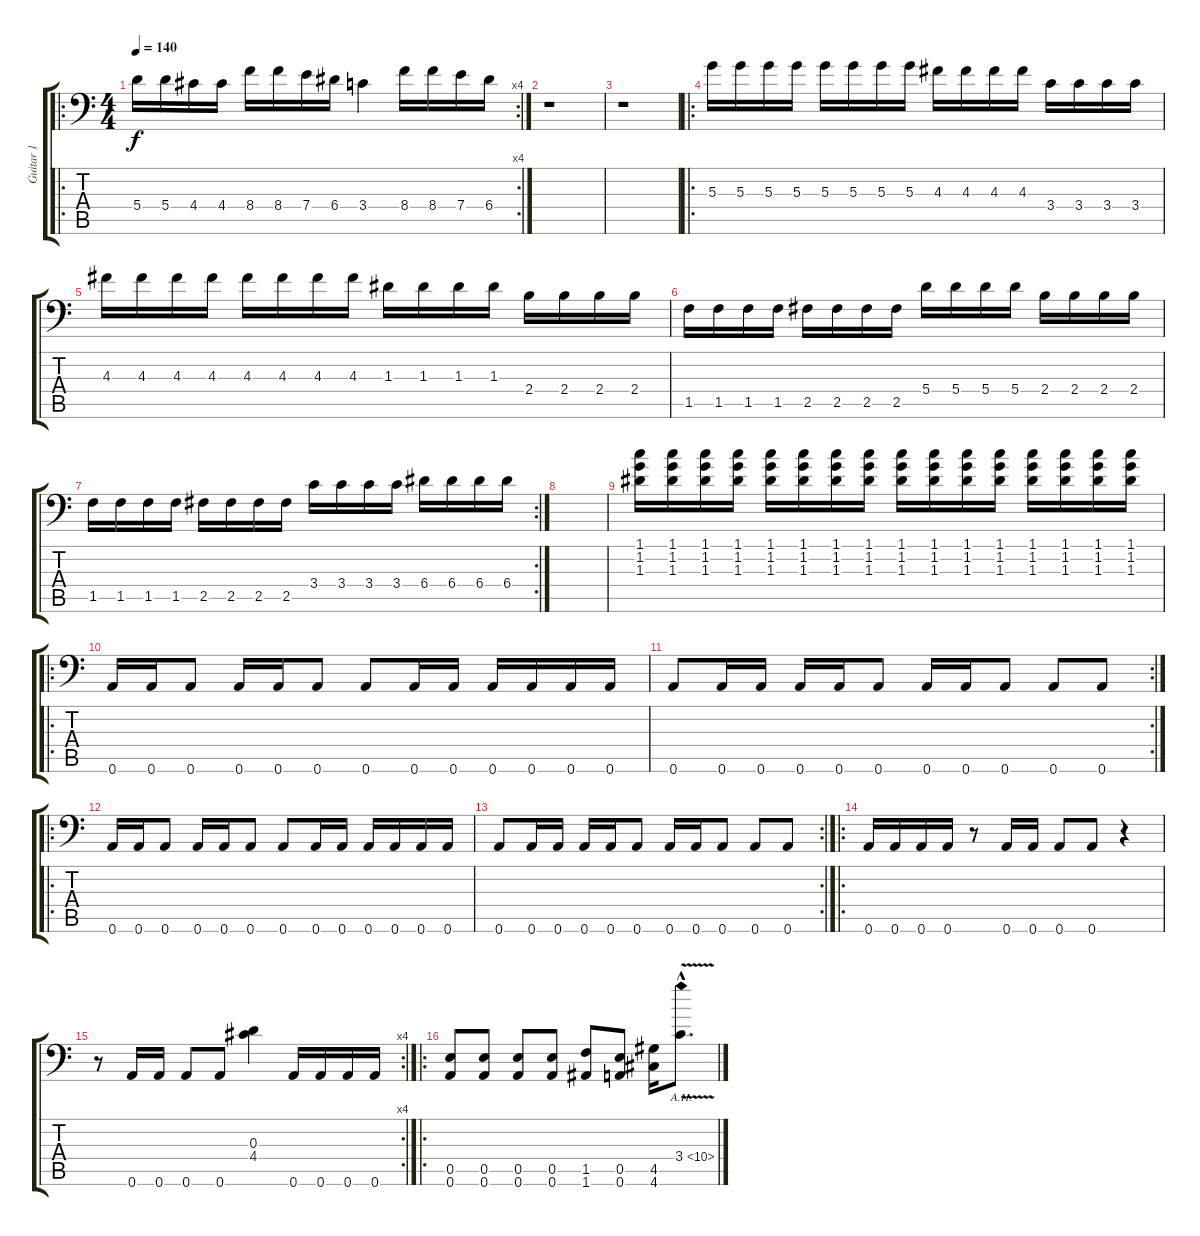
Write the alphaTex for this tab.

\track ("Guitar 1" "Guitar 1") {instrument distortionguitar}
\staff {score tabs}
\tuning (B3 Gb3 D3 A2 E2 A1) {hide}
\ro
\rc 4
\ts (4 4)
\tempo 140
\clef f4
\ks c
5.4.16{dy f} 5.4.16 4.4.16 4.4.16 8.4.16 8.4.16 7.4.16 6.4.16 3.4.4 8.4.16 8.4.16 7.4.16 6.4.16 |
r.1 |
r.1 |
\ro
5.3.16 5.3.16 5.3.16 5.3.16 5.3.16 5.3.16 5.3.16 5.3.16 4.3.16 4.3.16 4.3.16 4.3.16 3.4.16 3.4.16 3.4.16 3.4.16 |
4.3.16 4.3.16 4.3.16 4.3.16 4.3.16 4.3.16 4.3.16 4.3.16 1.3.16 1.3.16 1.3.16 1.3.16 2.4.16 2.4.16 2.4.16 2.4.16 |
1.5.16 1.5.16 1.5.16 1.5.16 2.5.16 2.5.16 2.5.16 2.5.16 5.4.16 5.4.16 5.4.16 5.4.16 2.4.16 2.4.16 2.4.16 2.4.16 |
\rc 2
1.5.16 1.5.16 1.5.16 1.5.16 2.5.16 2.5.16 2.5.16 2.5.16 3.4.16 3.4.16 3.4.16 3.4.16 6.4.16 6.4.16 6.4.16 6.4.16 |
|
(1.1 1.2 1.3).16 (1.1 1.2 1.3).16 (1.1 1.2 1.3).16 (1.1 1.2 1.3).16 (1.1 1.2 1.3).16 (1.1 1.2 1.3).16 (1.1 1.2 1.3).16 (1.1 1.2 1.3).16 (1.1 1.2 1.3).16 (1.1 1.2 1.3).16 (1.1 1.2 1.3).16 (1.1 1.2 1.3).16 (1.1 1.2 1.3).16 (1.1 1.2 1.3).16 (1.1 1.2 1.3).16 (1.1 1.2 1.3).16 |
\ro
0.6.16 0.6.16 0.6.8 0.6.16 0.6.16 0.6.8 0.6.8 0.6.16 0.6.16 0.6.16 0.6.16 0.6.16 0.6.16 |
\rc 2
0.6.8 0.6.16 0.6.16 0.6.16 0.6.16 0.6.8 0.6.16 0.6.16 0.6.8 0.6.8 0.6.8 |
\ro
0.6.16 0.6.16 0.6.8 0.6.16 0.6.16 0.6.8 0.6.8 0.6.16 0.6.16 0.6.16 0.6.16 0.6.16 0.6.16 |
\rc 2
0.6.8 0.6.16 0.6.16 0.6.16 0.6.16 0.6.8 0.6.16 0.6.16 0.6.8 0.6.8 0.6.8 |
\ro
0.6.16 0.6.16 0.6.16 0.6.16 r.8 0.6.16 0.6.16 0.6.8 0.6.8 r.4 |
\rc 4
r.8 0.6.16 0.6.16 0.6.8 0.6.8 (0.3 4.4).4 0.6.16 0.6.16 0.6.16 0.6.16 |
\ro
(0.5 0.6).8 (0.5 0.6).8 (0.5 0.6).8 (0.5 0.6).8 (1.5 1.6).8 (0.5 0.6).8 (4.5 4.6).16 3.4{ah 7 v hac}.8{d}
